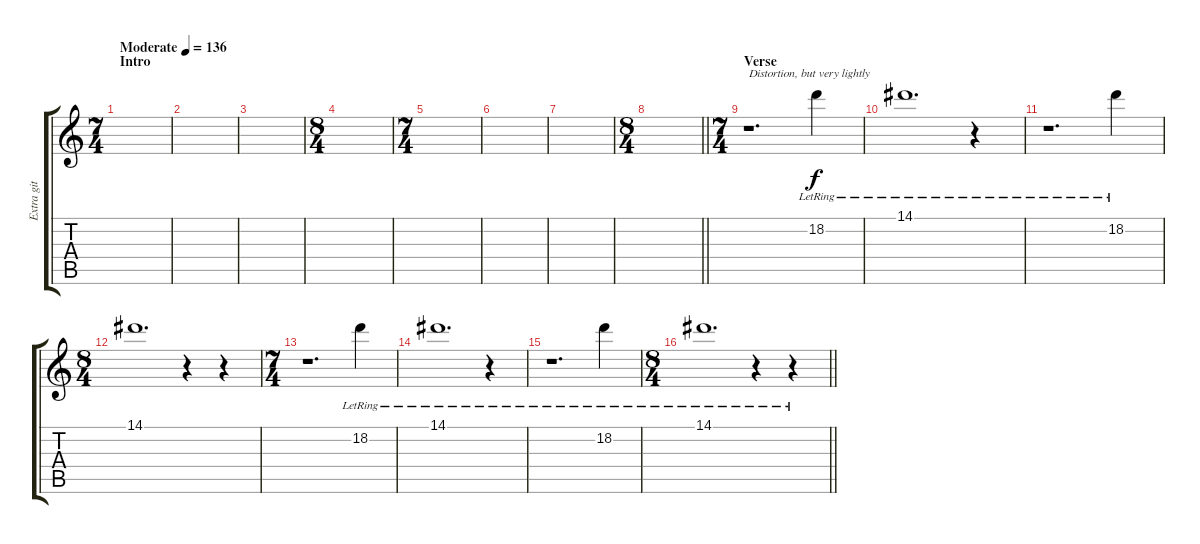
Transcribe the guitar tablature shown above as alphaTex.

\track ("Extra git" "Extra git") {instrument overdrivenguitar}
\staff {score tabs}
\tuning (Db4 Ab3 E3 B2 Gb2 Db2) {hide}
\ts (7 4)
\section ("" "Intro")
\tempo (136 "Moderate")
\clef g2
\ks c
|
|
|
\ts (8 4)
|
\ts (7 4)
|
|
|
\ts (8 4)
\barLineRight lightlight
|
\ts (7 4)
\section ("" "Verse")
r.1{d txt "Distortion, but very lightly" instrument overdrivenguitar} 18.2{lr}.4 |
14.1{lr}.1{d} r.4 |
r.1{d} 18.2{lr}.4 |
\ts (8 4)
14.1.1{d} r.4 r.4 |
\ts (7 4)
r.1{d} 18.2{lr}.4 |
14.1{lr}.1{d} r.4 |
r.1{d} 18.2{lr}.4 |
\ts (8 4)
\barLineRight lightlight
14.1{lr}.1{d} r.4 r.4
